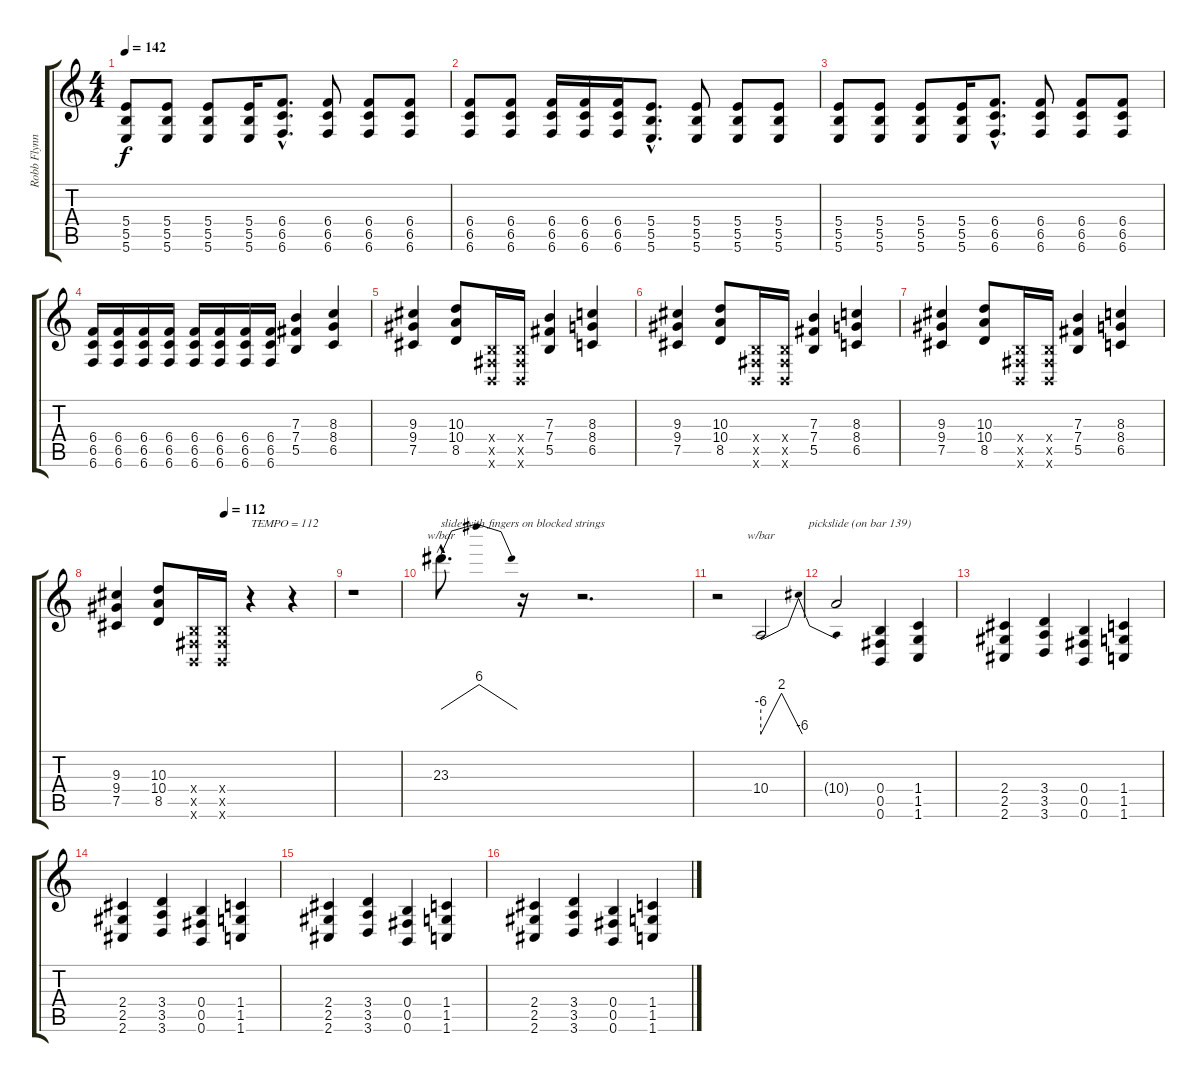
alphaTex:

\track ("Robb Flynn" "Robb Flynn") {instrument distortionguitar}
\staff {score tabs}
\tuning (Db4 Ab3 E3 B2 Gb2 B1) {hide}
\ts (4 4)
\tempo 142
\clef g2
\ks c
(5.4 5.5 5.6).8{dy f} (5.4 5.5 5.6).8 (5.4 5.5 5.6).8 (5.4 5.5 5.6).16 (6.4{hac} 6.5{hac} 6.6{hac}).8{d} (6.4 6.5 6.6).8 (6.4 6.5 6.6).8 (6.4 6.5 6.6).8 |
(6.4 6.5 6.6).8 (6.4 6.5 6.6).8 (6.4 6.5 6.6).16 (6.4 6.5 6.6).16 (6.4 6.5 6.6).16 (5.4{hac} 5.5{hac} 5.6{hac}).8{d} (5.4 5.5 5.6).8 (5.4 5.5 5.6).8 (5.4 5.5 5.6).8 |
(5.4 5.5 5.6).8 (5.4 5.5 5.6).8 (5.4 5.5 5.6).8 (5.4 5.5 5.6).16 (6.4{hac} 6.5{hac} 6.6{hac}).8{d} (6.4 6.5 6.6).8 (6.4 6.5 6.6).8 (6.4 6.5 6.6).8 |
(6.4 6.5 6.6).16 (6.4 6.5 6.6).16 (6.4 6.5 6.6).16 (6.4 6.5 6.6).16 (6.4 6.5 6.6).16 (6.4 6.5 6.6).16 (6.4 6.5 6.6).16 (6.4 6.5 6.6).16 (7.3 7.4 5.5).4 (8.3 8.4 6.5).4 |
(9.3 9.4 7.5).4 (10.3 10.4 8.5).8 (0.4{x} 0.5{x} 0.6{x}).16 (0.4{x} 0.5{x} 0.6{x}).16 (7.3 7.4 5.5).4 (8.3 8.4 6.5).4 |
(9.3 9.4 7.5).4 (10.3 10.4 8.5).8 (0.4{x} 0.5{x} 0.6{x}).16 (0.4{x} 0.5{x} 0.6{x}).16 (7.3 7.4 5.5).4 (8.3 8.4 6.5).4 |
(9.3 9.4 7.5).4 (10.3 10.4 8.5).8 (0.4{x} 0.5{x} 0.6{x}).16 (0.4{x} 0.5{x} 0.6{x}).16 (7.3 7.4 5.5).4 (8.3 8.4 6.5).4 |
\tempo (112 0.5)
(9.3 9.4 7.5).4 (10.3 10.4 8.5).8 (0.4{x} 0.5{x} 0.6{x}).16 (0.4{x} 0.5{x} 0.6{x}).16 r.4{txt "TEMPO = 112"} r.4 |
r.1 |
23.3{hac}.8{d tbe (dip default 0 0 30 24 60 0) txt "slide with fingers on blocked strings"} r.16 r.2{d} |
r.2 10.4.2{tbe (dip default 0 -24 30 8 60 -24) txt "                pickslide (on bar 139)"} |
10.4{t}.2 (0.4 0.5 0.6).4 (1.4 1.5 1.6).4 |
(2.4 2.5 2.6).4 (3.4 3.5 3.6).4 (0.4 0.5 0.6).4 (1.4 1.5 1.6).4 |
(2.4 2.5 2.6).4 (3.4 3.5 3.6).4 (0.4 0.5 0.6).4 (1.4 1.5 1.6).4 |
(2.4 2.5 2.6).4 (3.4 3.5 3.6).4 (0.4 0.5 0.6).4 (1.4 1.5 1.6).4 |
(2.4 2.5 2.6).4 (3.4 3.5 3.6).4 (0.4 0.5 0.6).4 (1.4 1.5 1.6).4
